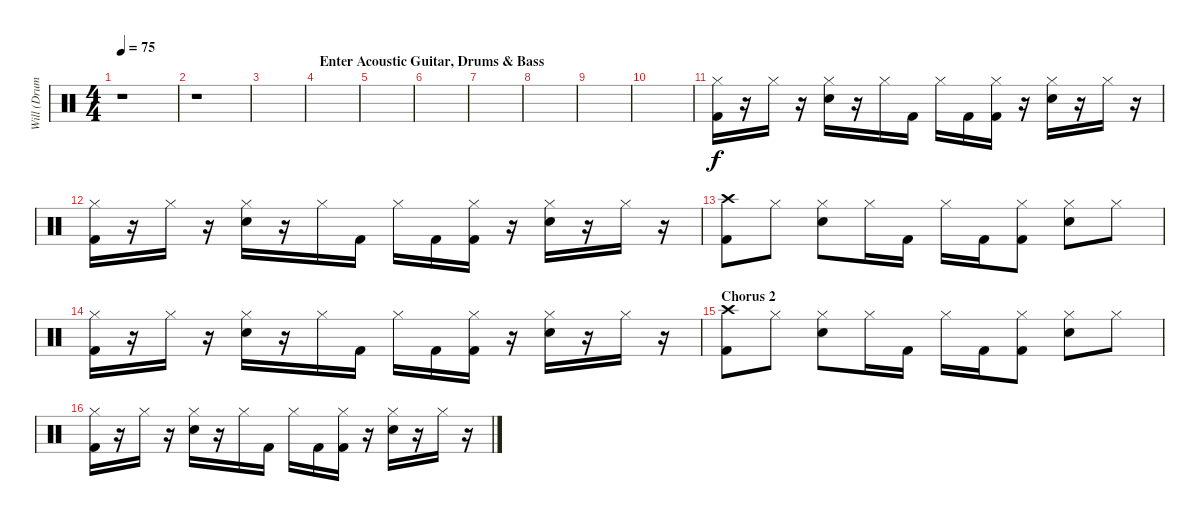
\track ("Will (Drums)" "Will (Drum") {instrument percussion}
\staff {score}
\articulation defaults
\ts (4 4)
\tempo 75
\clef neutral
\ks c
r.1{dy f} |
r.1 |
|
\section ("" "Enter Acoustic Guitar, Drums & Bass")
|
|
|
|
|
|
|
("Hi-Hat (closed)" "Kick (hit) 2").16 r.16 "Hi-Hat (closed)".16 r.16 ("Hi-Hat (closed)" "Snare (hit) 2").16 r.16 "Hi-Hat (closed)".16 "Kick (hit) 2".16 "Hi-Hat (closed)".16 "Kick (hit) 2".16 ("Hi-Hat (closed)" "Kick (hit) 2").16 r.16 ("Hi-Hat (closed)" "Snare (hit) 2").16 r.16 "Hi-Hat (closed)".16 r.16 |
("Hi-Hat (closed)" "Kick (hit) 2").16 r.16 "Hi-Hat (closed)".16 r.16 ("Hi-Hat (closed)" "Snare (hit) 2").16 r.16 "Hi-Hat (closed)".16 "Kick (hit) 2".16 "Hi-Hat (closed)".16 "Kick (hit) 2".16 ("Hi-Hat (closed)" "Kick (hit) 2").16 r.16 ("Hi-Hat (closed)" "Snare (hit) 2").16 r.16 "Hi-Hat (closed)".16 r.16 |
("Crash high (hit)" "Kick (hit) 2").8 "Hi-Hat (closed)".8 ("Hi-Hat (closed)" "Snare (hit) 2").8 "Hi-Hat (closed)".16 "Kick (hit) 2".16 "Hi-Hat (closed)".16 "Kick (hit) 2".16 ("Hi-Hat (closed)" "Kick (hit) 2").8 ("Hi-Hat (closed)" "Snare (hit) 2").8 "Hi-Hat (closed)".8 |
("Hi-Hat (closed)" "Kick (hit) 2").16 r.16 "Hi-Hat (closed)".16 r.16 ("Hi-Hat (closed)" "Snare (hit) 2").16 r.16 "Hi-Hat (closed)".16 "Kick (hit) 2".16 "Hi-Hat (closed)".16 "Kick (hit) 2".16 ("Hi-Hat (closed)" "Kick (hit) 2").16 r.16 ("Hi-Hat (closed)" "Snare (hit) 2").16 r.16 "Hi-Hat (closed)".16 r.16 |
\section ("" "Chorus 2")
("Crash high (hit)" "Kick (hit) 2").8 "Hi-Hat (closed)".8 ("Hi-Hat (closed)" "Snare (hit) 2").8 "Hi-Hat (closed)".16 "Kick (hit) 2".16 "Hi-Hat (closed)".16 "Kick (hit) 2".16 ("Hi-Hat (closed)" "Kick (hit) 2").8 ("Hi-Hat (closed)" "Snare (hit) 2").8 "Hi-Hat (closed)".8 |
("Hi-Hat (closed)" "Kick (hit) 2").16 r.16 "Hi-Hat (closed)".16 r.16 ("Hi-Hat (closed)" "Snare (hit) 2").16 r.16 "Hi-Hat (closed)".16 "Kick (hit) 2".16 "Hi-Hat (closed)".16 "Kick (hit) 2".16 ("Hi-Hat (closed)" "Kick (hit) 2").16 r.16 ("Hi-Hat (closed)" "Snare (hit) 2").16 r.16 "Hi-Hat (closed)".16 r.16
